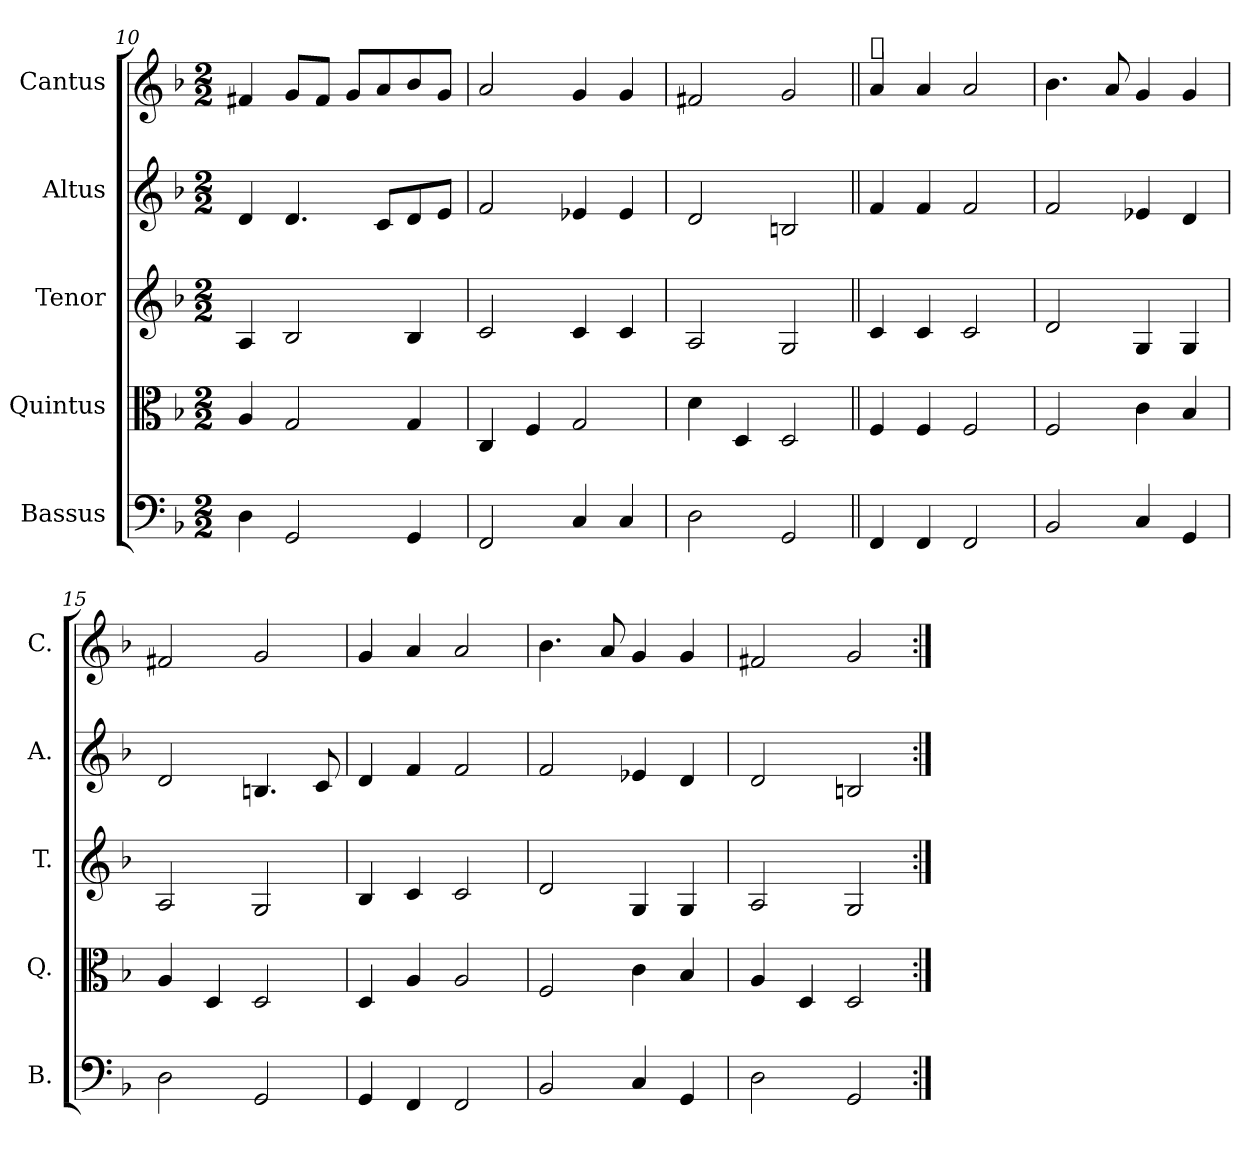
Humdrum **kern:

**kern	**kern	**kern	**kern	**kern
*part5	*part4	*part3	*part2	*part1
*staff5	*staff4	*staff3	*staff2	*staff1
*I"Bassus	*I"Quintus	*I"Tenor	*I"Altus	*I"Cantus
*I'B.	*I'Q.	*I'T.	*I'A.	*I'C.
!!LO:LB:g=z
*clefF4	*clefC3	*clefG2	*clefG2	*clefG2
*k[b-]	*k[b-]	*k[b-]	*k[b-]	*k[b-]
*F:	*F:	*F:	*F:	*F:
*M2/2	*M2/2	*M2/2	*M2/2	*M2/2
=10	=10	=10	=10	=10
4D\	4A/	4A/	4d/	4f#X/
2GG/	2G/	2B-/	4.d/	8g/L
.	.	.	.	8f#/J
.	.	.	.	8g/L
.	.	.	8c/L	8a/
4GG/	4G/	4B-/	8d/	8b-/
.	.	.	8e/J	8g/J
=11	=11	=11	=11	=11
2FF/	4C/	2c/	2f/	2a/
.	4F/	.	.	.
4C/	2G/	4c/	4e-X/	4g/
4C/	.	4c/	4e-/	4g/
=12	=12	=12	=12	=12
2D\	4d\	2A/	2d/	2f#X/
.	4D/	.	.	.
2GG/	2D/	2G/	2Bn/	2g/
=13||	=13||	=13||	=13||	=13||
!	!	!	!	!LO:TX:a:t=𝄋
4FF/	4F/	4c/	4f/	4a/
4FF/	4F/	4c/	4f/	4a/
2FF/	2F/	2c/	2f/	2a/
=14	=14	=14	=14	=14
2BB-/	2F/	2d/	2f/	4.b-\
.	.	.	.	8a/
4C/	4c\	4G/	4e-X/	4g/
4GG/	4B-/	4G/	4d/	4g/
=15	=15	=15	=15	=15
2D\	4A/	2A/	2d/	2f#X/
.	4D/	.	.	.
2GG/	2D/	2G/	4.Bn/	2g/
.	.	.	8c/	.
=16	=16	=16	=16	=16
4GG/	4D/	4B-/	4d/	4g/
4FF/	4A/	4c/	4f/	4a/
2FF/	2A/	2c/	2f/	2a/
=17	=17	=17	=17	=17
2BB-/	2F/	2d/	2f/	4.b-\
.	.	.	.	8a/
4C/	4c\	4G/	4e-X/	4g/
4GG/	4B-/	4G/	4d/	4g/
=18	=18	=18	=18	=18
2D\	4A/	2A/	2d/	2f#X/
.	4D/	.	.	.
2GG/	2D/	2G/	2Bn/	2g/
=:|!	=:|!	=:|!	=:|!	=:|!
*-	*-	*-	*-	*-
